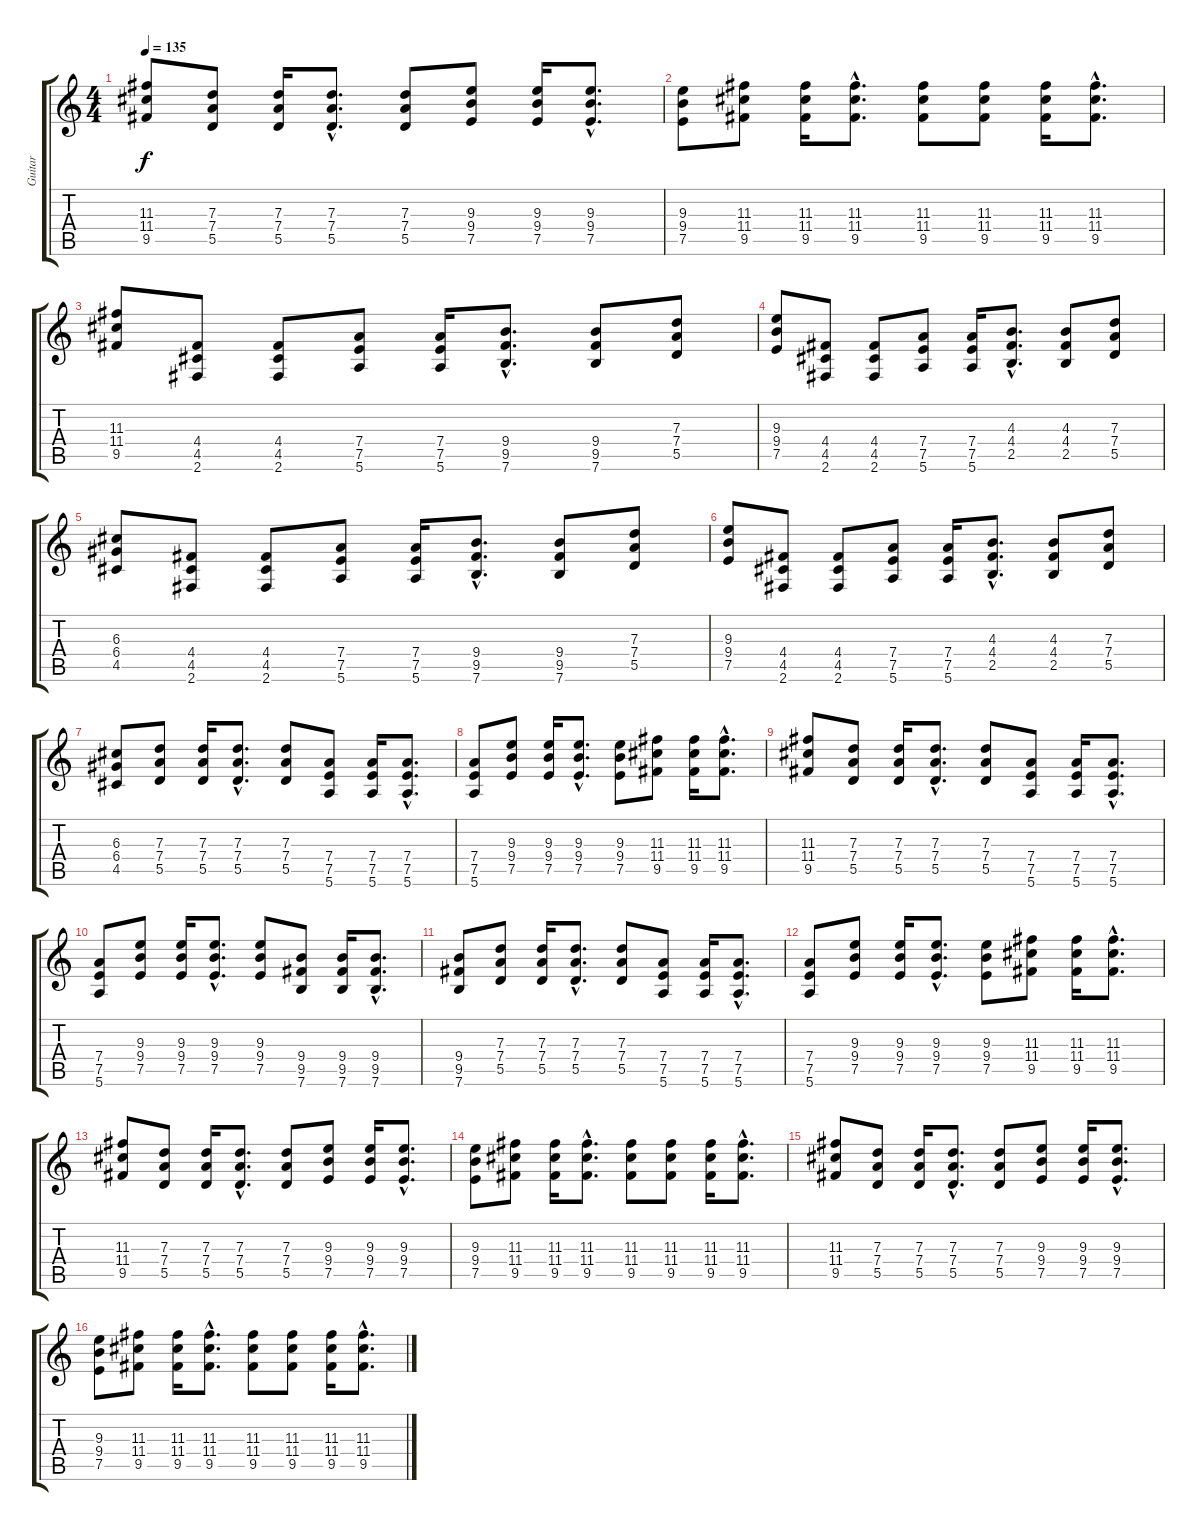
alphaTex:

\track ("Guitar" "Guitar") {instrument distortionguitar}
\staff {score tabs}
\tuning (E4 B3 G3 D3 A2 E2) {hide}
\ts (4 4)
\tempo 135
\clef g2
\ks c
(11.3 11.4 9.5).8{dy f} (7.3 7.4 5.5).8 (7.3 7.4 5.5).16 (7.3{hac} 7.4{hac} 5.5{hac}).8{d} (7.3 7.4 5.5).8 (9.3 9.4 7.5).8 (9.3 9.4 7.5).16 (9.3{hac} 9.4{hac} 7.5{hac}).8{d} |
(9.3 9.4 7.5).8 (11.3 11.4 9.5).8 (11.3 11.4 9.5).16 (11.3{hac} 11.4{hac} 9.5{hac}).8{d} (11.3 11.4 9.5).8 (11.3 11.4 9.5).8 (11.3 11.4 9.5).16 (11.3{hac} 11.4{hac} 9.5{hac}).8{d} |
(11.3 11.4 9.5).8 (4.4 4.5 2.6).8 (4.4 4.5 2.6).8 (7.4 7.5 5.6).8 (7.4 7.5 5.6).16 (9.4{hac} 9.5{hac} 7.6{hac}).8{d} (9.4 9.5 7.6).8 (7.3 7.4 5.5).8 |
(9.3 9.4 7.5).8 (4.4 4.5 2.6).8 (4.4 4.5 2.6).8 (7.4 7.5 5.6).8 (7.4 7.5 5.6).16 (4.3{hac} 4.4{hac} 2.5{hac}).8{d} (4.3 4.4 2.5).8 (7.3 7.4 5.5).8 |
(6.3 6.4 4.5).8 (4.4 4.5 2.6).8 (4.4 4.5 2.6).8 (7.4 7.5 5.6).8 (7.4 7.5 5.6).16 (9.4{hac} 9.5{hac} 7.6{hac}).8{d} (9.4 9.5 7.6).8 (7.3 7.4 5.5).8 |
(9.3 9.4 7.5).8 (4.4 4.5 2.6).8 (4.4 4.5 2.6).8 (7.4 7.5 5.6).8 (7.4 7.5 5.6).16 (4.3{hac} 4.4{hac} 2.5{hac}).8{d} (4.3 4.4 2.5).8 (7.3 7.4 5.5).8 |
(6.3 6.4 4.5).8 (7.3 7.4 5.5).8 (7.3 7.4 5.5).16 (7.3{hac} 7.4{hac} 5.5{hac}).8{d} (7.3 7.4 5.5).8 (7.4 7.5 5.6).8 (7.4 7.5 5.6).16 (7.4{hac} 7.5{hac} 5.6{hac}).8{d} |
(7.4 7.5 5.6).8 (9.3 9.4 7.5).8 (9.3 9.4 7.5).16 (9.3{hac} 9.4{hac} 7.5{hac}).8{d} (9.3 9.4 7.5).8 (11.3 11.4 9.5).8 (11.3 11.4 9.5).16 (11.3{hac} 11.4{hac} 9.5{hac}).8{d} |
(11.3 11.4 9.5).8 (7.3 7.4 5.5).8 (7.3 7.4 5.5).16 (7.3{hac} 7.4{hac} 5.5{hac}).8{d} (7.3 7.4 5.5).8 (7.4 7.5 5.6).8 (7.4 7.5 5.6).16 (7.4{hac} 7.5{hac} 5.6{hac}).8{d} |
(7.4 7.5 5.6).8 (9.3 9.4 7.5).8 (9.3 9.4 7.5).16 (9.3{hac} 9.4{hac} 7.5{hac}).8{d} (9.3 9.4 7.5).8 (9.4 9.5 7.6).8 (9.4 9.5 7.6).16 (9.4{hac} 9.5{hac} 7.6{hac}).8{d} |
(9.4 9.5 7.6).8 (7.3 7.4 5.5).8 (7.3 7.4 5.5).16 (7.3{hac} 7.4{hac} 5.5{hac}).8{d} (7.3 7.4 5.5).8 (7.4 7.5 5.6).8 (7.4 7.5 5.6).16 (7.4{hac} 7.5{hac} 5.6{hac}).8{d} |
(7.4 7.5 5.6).8 (9.3 9.4 7.5).8 (9.3 9.4 7.5).16 (9.3{hac} 9.4{hac} 7.5{hac}).8{d} (9.3 9.4 7.5).8 (11.3 11.4 9.5).8 (11.3 11.4 9.5).16 (11.3{hac} 11.4{hac} 9.5{hac}).8{d} |
(11.3 11.4 9.5).8 (7.3 7.4 5.5).8 (7.3 7.4 5.5).16 (7.3{hac} 7.4{hac} 5.5{hac}).8{d} (7.3 7.4 5.5).8 (9.3 9.4 7.5).8 (9.3 9.4 7.5).16 (9.3{hac} 9.4{hac} 7.5{hac}).8{d} |
(9.3 9.4 7.5).8 (11.3 11.4 9.5).8 (11.3 11.4 9.5).16 (11.3{hac} 11.4{hac} 9.5{hac}).8{d} (11.3 11.4 9.5).8 (11.3 11.4 9.5).8 (11.3 11.4 9.5).16 (11.3{hac} 11.4{hac} 9.5{hac}).8{d} |
(11.3 11.4 9.5).8 (7.3 7.4 5.5).8 (7.3 7.4 5.5).16 (7.3{hac} 7.4{hac} 5.5{hac}).8{d} (7.3 7.4 5.5).8 (9.3 9.4 7.5).8 (9.3 9.4 7.5).16 (9.3{hac} 9.4{hac} 7.5{hac}).8{d} |
(9.3 9.4 7.5).8 (11.3 11.4 9.5).8 (11.3 11.4 9.5).16 (11.3{hac} 11.4{hac} 9.5{hac}).8{d} (11.3 11.4 9.5).8 (11.3 11.4 9.5).8 (11.3 11.4 9.5).16 (11.3{hac} 11.4{hac} 9.5{hac}).8{d}
